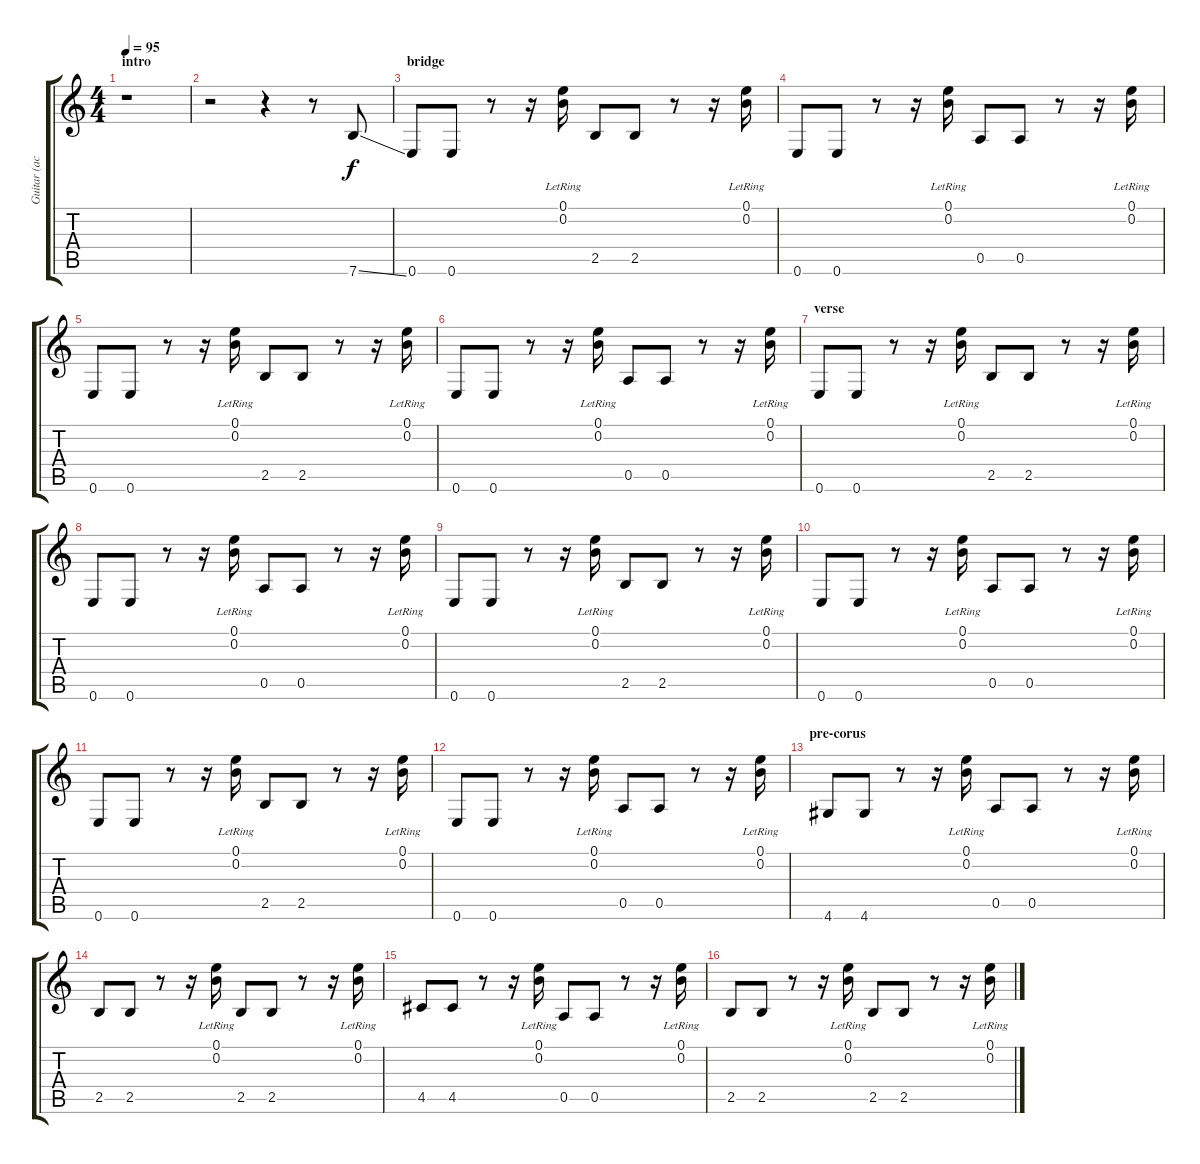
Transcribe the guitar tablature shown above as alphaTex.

\track ("Guitar (acoustic)" "Guitar (ac") {instrument acousticguitarnylon}
\staff {score tabs}
\tuning (E4 B3 G3 D3 A2 E2) {hide}
\ts (4 4)
\section ("" "intro")
\tempo 95
\clef g2
\ks c
r.1{dy f instrument acousticguitarnylon} |
r.2 r.4 r.8 7.6{ss}.8 |
\section ("" "bridge")
0.6.8 0.6.8 r.8 r.16 (0.1{lr} 0.2{lr}).16 2.5.8 2.5.8 r.8 r.16 (0.1{lr} 0.2{lr}).16 |
0.6.8 0.6.8 r.8 r.16 (0.1{lr} 0.2{lr}).16 0.5.8 0.5.8 r.8 r.16 (0.1{lr} 0.2{lr}).16 |
0.6.8 0.6.8 r.8 r.16 (0.1{lr} 0.2{lr}).16 2.5.8 2.5.8 r.8 r.16 (0.1{lr} 0.2{lr}).16 |
0.6.8 0.6.8 r.8 r.16 (0.1{lr} 0.2{lr}).16 0.5.8 0.5.8 r.8 r.16 (0.1{lr} 0.2{lr}).16 |
\section ("" "verse")
0.6.8 0.6.8 r.8 r.16 (0.1{lr} 0.2{lr}).16 2.5.8 2.5.8 r.8 r.16 (0.1{lr} 0.2{lr}).16 |
0.6.8 0.6.8 r.8 r.16 (0.1{lr} 0.2{lr}).16 0.5.8 0.5.8 r.8 r.16 (0.1{lr} 0.2{lr}).16 |
0.6.8 0.6.8 r.8 r.16 (0.1{lr} 0.2{lr}).16 2.5.8 2.5.8 r.8 r.16 (0.1{lr} 0.2{lr}).16 |
0.6.8 0.6.8 r.8 r.16 (0.1{lr} 0.2{lr}).16 0.5.8 0.5.8 r.8 r.16 (0.1{lr} 0.2{lr}).16 |
0.6.8 0.6.8 r.8 r.16 (0.1{lr} 0.2{lr}).16 2.5.8 2.5.8 r.8 r.16 (0.1{lr} 0.2{lr}).16 |
0.6.8 0.6.8 r.8 r.16 (0.1{lr} 0.2{lr}).16 0.5.8 0.5.8 r.8 r.16 (0.1{lr} 0.2{lr}).16 |
\section ("" "pre-corus")
4.6.8 4.6.8 r.8 r.16 (0.1{lr} 0.2{lr}).16 0.5.8 0.5.8 r.8 r.16 (0.1{lr} 0.2{lr}).16 |
2.5.8 2.5.8 r.8 r.16 (0.1{lr} 0.2{lr}).16 2.5.8 2.5.8 r.8 r.16 (0.1{lr} 0.2{lr}).16 |
4.5.8 4.5.8 r.8 r.16 (0.1{lr} 0.2{lr}).16 0.5.8 0.5.8 r.8 r.16 (0.1{lr} 0.2{lr}).16 |
2.5.8 2.5.8 r.8 r.16 (0.1{lr} 0.2{lr}).16 2.5.8 2.5.8 r.8 r.16 (0.1{lr} 0.2{lr}).16
